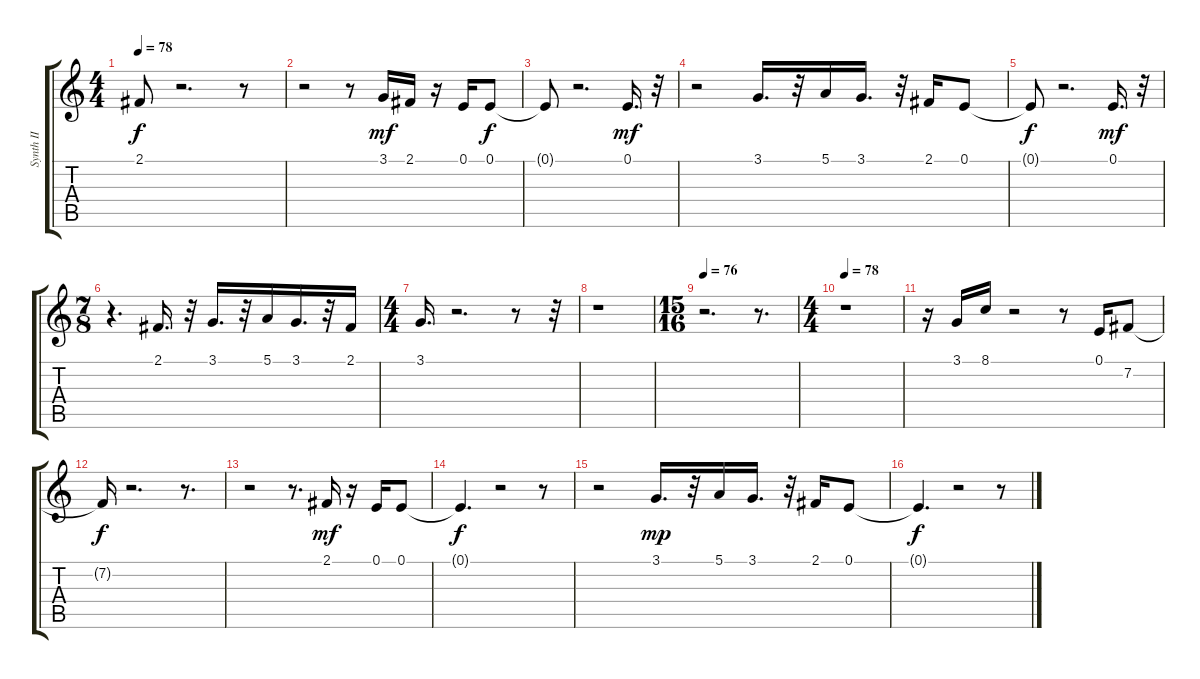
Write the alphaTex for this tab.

\track ("Synth II" "Synth II") {instrument pad3polysynth}
\staff {score tabs}
\tuning (E4 B3 G3 D3 A2 E2) {hide}
\ts (4 4)
\tempo 78
\clef g2
\ks c
2.1{t}.8{dy f} r.2{d} r.8 |
r.2 r.8 3.1.16{dy mf} 2.1.16 r.16 0.1.16 0.1.8{dy f} |
0.1{t}.8 r.2{d} 0.1.16{d dy mf} r.32 |
r.2 3.1.16{d} r.32 5.1.16 3.1.16{d} r.32 2.1.16 0.1.8 |
0.1{t}.8{dy f} r.2{d} 0.1.16{d dy mf} r.32 |
\ts (7 8)
r.4{d} 2.1.16{d} r.32 3.1.16{d} r.32 5.1.16 3.1.16{d} r.32 2.1.16 |
\ts (4 4)
3.1.16{d} r.2{d} r.8 r.32 |
r.1 |
\ts (15 16)
\tempo 76
r.2{d} r.8{d} |
\ts (4 4)
\tempo 78
r.1 |
r.16 3.1.16 8.1.16 r.2 r.8 0.1.16 7.2.8 |
7.2{t}.16{dy f} r.2{d} r.8{d} |
r.2 r.8{d} 2.1.16{dy mf} r.16 0.1.16 0.1.8 |
0.1{t}.4{d dy f} r.2 r.8 |
r.2 3.1.16{d dy mp} r.32 5.1.16 3.1.16{d} r.32 2.1.16 0.1.8 |
0.1{t}.4{d dy f} r.2 r.8
